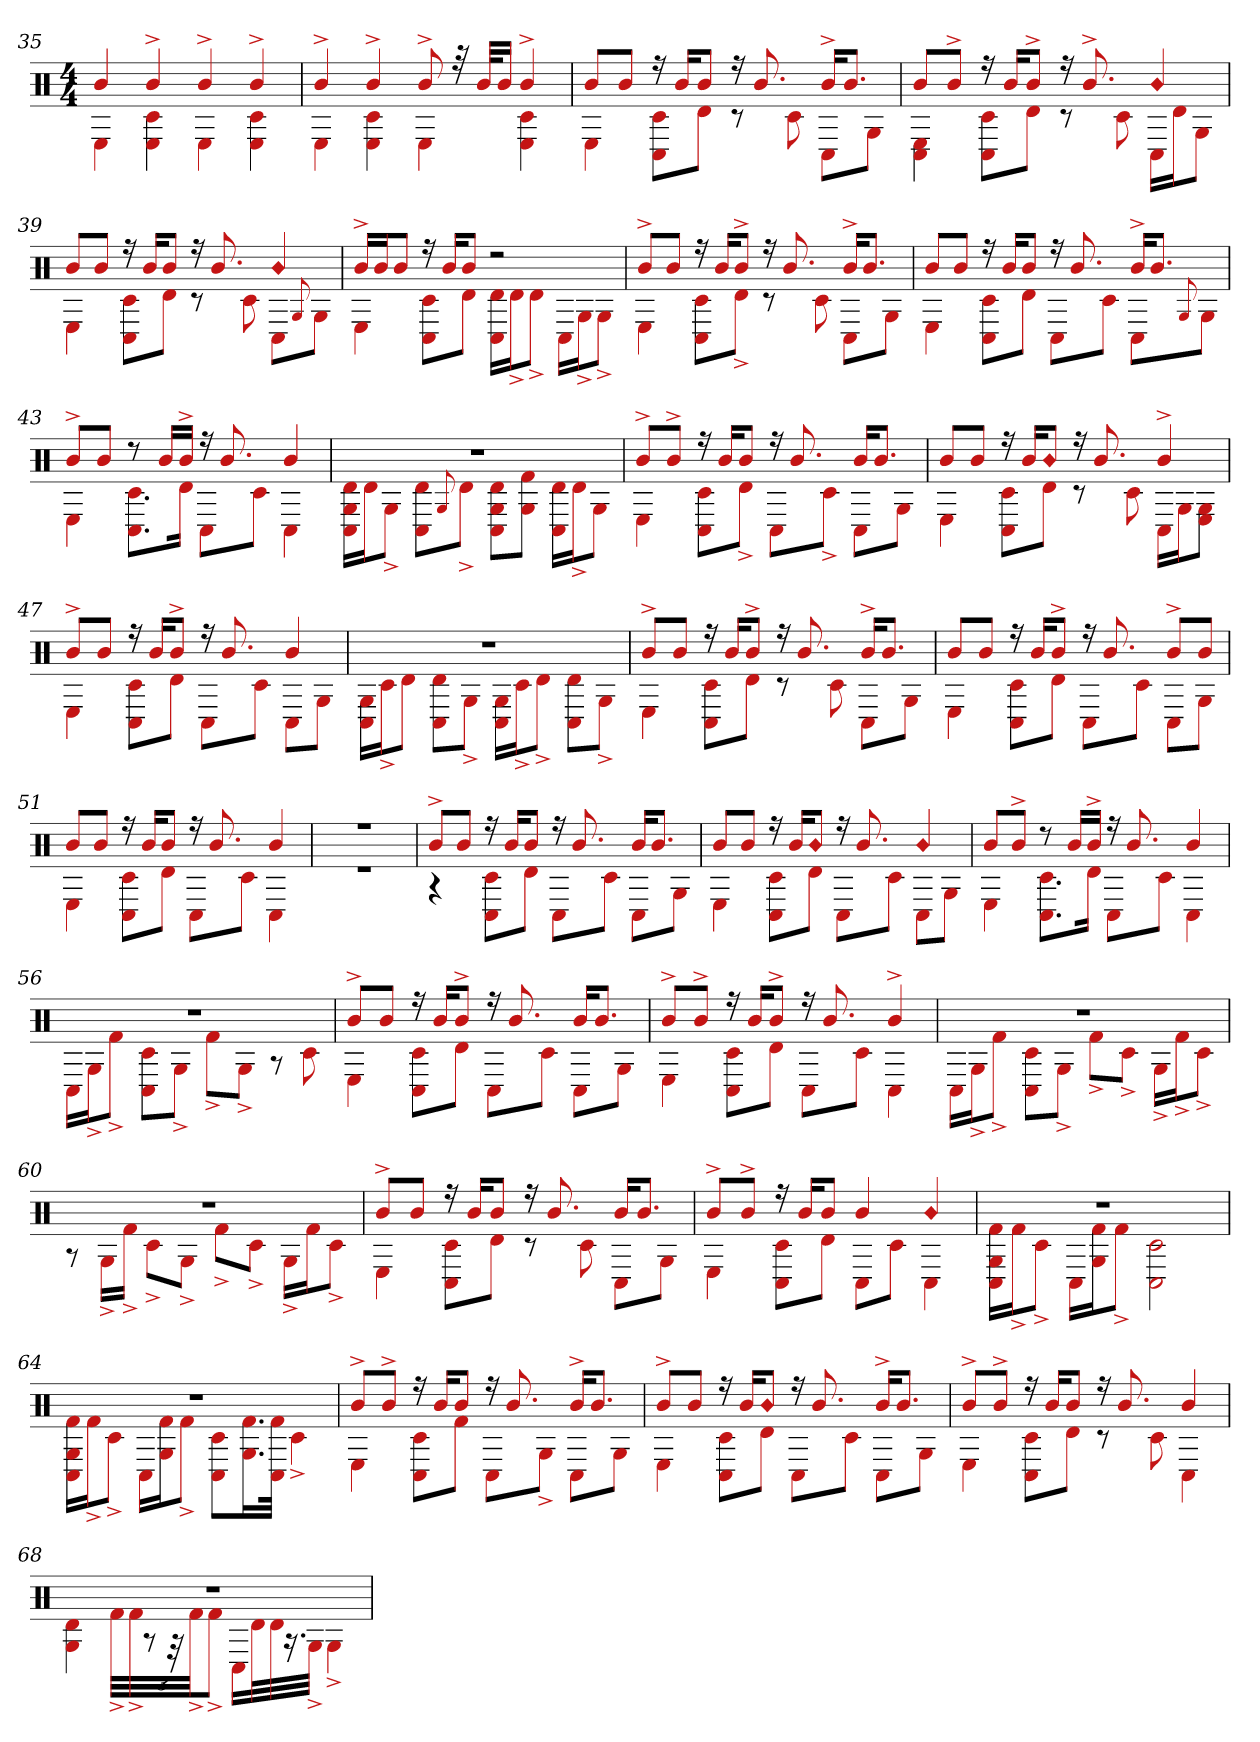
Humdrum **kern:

**kern
*part1
*staff1
*clefX
*k[]
*M4/4
=35
*^
4b	4E
4b^	4c# 4E
4b^	4E
4b^	4c# 4E
=36	=36
4b^	4E
4b^	4c# 4E
8b^	4E
32r	.
32bKLL	.
16bJJ	.
4b^	4E 4c#
=37	=37
8bL	4E
8bJ	.
16r	8c# 8C#L
16bKL	.
8bJ	8dJ
16r	8r
8.b	.
.	8c#
16b^KL	8C#L
8.bJ	.
.	8GJ
=38	=38
8bL	4C# 4E
8b^J	.
16r	8C# 8c#L
16bKL	.
8b^J	8dJ
16r	8r
8.b^	.
.	8c#
!LO:N:head=diamond	!
4b	16C#LL
.	16dJ
.	8GJ
=39	=39
8bL	4E
8bJ	.
16r	8C# 8c#L
16bKL	.
8bJ	8dJ
16r	8r
8.b	.
.	8c#
!LO:N:head=diamond	!
4b	8C#L
.	8qqG
.	8GJ
=40	=40
16b^LL	4E
16bJ	.
8bJ	.
16r	8C# 8c#L
16bKL	.
8bJ	8dJ
2r	16C# 16dLL
.	16d^J
.	8d^J
.	16C#LL
.	16G^J
.	8G^J
=41	=41
8b^L	4E
8bJ	.
16r	8C# 8c#L
16bKL	.
8b^J	8d^J
16r	8r
8.b	.
.	8c#
16b^KL	8C#L
8.bJ	.
.	8GJ
=42	=42
8bL	4E
8bJ	.
16r	8C# 8c#L
16bKL	.
8bJ	8dJ
16r	8C#L
8.b	.
.	8c#J
16b^KL	8C#L
8.bJ	.
.	8qqG
.	8GJ
=43	=43
8b^L	4E
8bJ	.
8r	8.C# 8.c#L
16bLL	.
16b^JJ	16dJk
16r	8C#L
8.b	.
.	8c#J
4b	4C#
=44	=44
1r	16C# 16G 16dLL
.	16dJ
.	8G^J
.	8C# 8dL
.	8qqG
.	8d^J
.	8G 8C# 8dL
.	8G 8f#J
.	16d 16C#LL
.	16d^J
.	8GJ
=45	=45
8b^L	4E
8b^J	.
16r	8C# 8c#L
16bKL	.
8bJ	8d^J
16r	8C#L
8.b	.
.	8c#^J
16bKL	8C#L
8.bJ	.
.	8GJ
=46	=46
8bL	4E
8bJ	.
16r	8C# 8c#L
16bKL	.
!LO:N:head=diamond	!
8bJ	8dJ
16r	8r
8.b	.
.	8c#
4b^	16C#LL
.	16GJ
.	8E 8GJ
=47	=47
8b^L	4E
8bJ	.
16r	8C# 8c#L
16bKL	.
8b^J	8dJ
16r	8C#L
8.b	.
.	8c#J
4b	8C#L
.	8GJ
=48	=48
1r	16C# 16GLL
.	16c#^J
.	8dJ
.	8C# 8dL
.	8G^J
.	16C# 16GLL
.	16c#^J
.	8d^J
.	8C# 8dL
.	8G^J
=49	=49
8b^L	4E
8bJ	.
16r	8C# 8c#L
16bKL	.
8b^J	8dJ
16r	8r
8.b	.
.	8c#
16b^KL	8C#L
8.bJ	.
.	8GJ
=50	=50
8bL	4E
8bJ	.
16r	8C# 8c#L
16bKL	.
8b^J	8dJ
16r	8C#L
8.b	.
.	8c#J
8b^L	8C#L
8bJ	8GJ
=51	=51
8bL	4E
8bJ	.
16r	8C# 8c#L
16bKL	.
8bJ	8dJ
16r	8C#L
8.b	.
.	8c#J
4b	4C#
=52	=52
1r	1r
=53	=53
8b^L	4r
8bJ	.
16r	8C# 8c#L
16bKL	.
8bJ	8dJ
16r	8C#L
8.b	.
.	8c#J
16bKL	8C#L
8.bJ	.
.	8GJ
=54	=54
8bL	4E
8bJ	.
16r	8C# 8c#L
16bKL	.
!LO:N:head=diamond	!
8bJ	8dJ
16r	8C#L
8.b	.
.	8c#J
!LO:N:head=diamond	!
4b	8C#L
.	8GJ
=55	=55
8bL	4E
8b^J	.
8r	8.C# 8.c#L
16bLL	.
16b^JJ	16dJk
16r	8C#L
8.b	.
.	8c#J
4b	4C#
=56	=56
1r	16C#LL
.	16G^J
.	8f#^J
.	8C# 8c#L
.	8G^J
.	8f#^L
.	8G^J
.	8r
.	8c#
=57	=57
8b^L	4E
8bJ	.
16r	8C# 8c#L
16bKL	.
8b^J	8dJ
16r	8C#L
8.b	.
.	8c#J
16bKL	8C#L
8.bJ	.
.	8GJ
=58	=58
8b^L	4E
8b^J	.
16r	8c# 8C#L
16bKL	.
8b^J	8dJ
16r	8C#L
8.b	.
.	8c#J
4b^	4C#
=59	=59
1r	16C#LL
.	16G^J
.	8f#^J
.	8C# 8c#L
.	8G^J
.	8f#^L
.	8c#^J
.	16G^LL
.	16f#^J
.	8c#^J
=60	=60
1r	8r
.	16G^LL
.	16f#^JJ
.	8c#^L
.	8G^J
.	8f#^L
.	8c#^J
.	16G^LL
.	16f#J
.	8c#^J
=61	=61
8b^L	4E
8bJ	.
16r	8C# 8c#L
16bKL	.
8bJ	8dJ
16r	8r
8.b	.
.	8c#
16bKL	8C#L
8.bJ	.
.	8GJ
=62	=62
8b^L	4E
8b^J	.
16r	8C# 8c#L
16bKL	.
8bJ	8dJ
4b	8C#L
.	8c#J
!LO:N:head=diamond	!
4b	4C#
=63	=63
1r	16C# 16G 16f#LL
.	16f#^J
.	8c#^J
.	16C#LL
.	16G 16f#J
.	8f#^J
.	2C# 2c#
=64	=64
1r	16C# 16G 16f#LL
.	16f#^J
.	8c#^J
.	16C#LL
.	16G 16f#J
.	8f#^J
.	8C# 8c#L
.	16.f# 16.GL
.	32C# 32f#JJk
.	4c#^
=65	=65
8b^L	4E
8b^J	.
16r	8C# 8c#L
16bKL	.
8bJ	8f#J
16r	8C#L
8.b	.
.	8G^J
16b^KL	8C#L
8.bJ	.
.	8GJ
=66	=66
8b^L	4E
8bJ	.
16r	8C# 8c#L
16bKL	.
!LO:N:head=diamond	!
8bJ	8dJ
16r	8C#L
8.b	.
.	8c#J
16b^KL	8C#L
8.bJ	.
.	8GJ
=67	=67
8b^L	4E
8b^J	.
16r	8c# 8C#L
16bKL	.
8bJ	8dJ
16r	8r
8.b	.
.	8c#
4b	4C#
=68	=68
1r	4G 4d
.	48f#^LLL
.	48f#^
.	12r
.	48r
.	48f#^JJ
.	12f#^J
.	16C#LL
.	32dL
.	32d
.	16.r
.	32G^JJJ
.	4G^
*v	*v
=
*-
